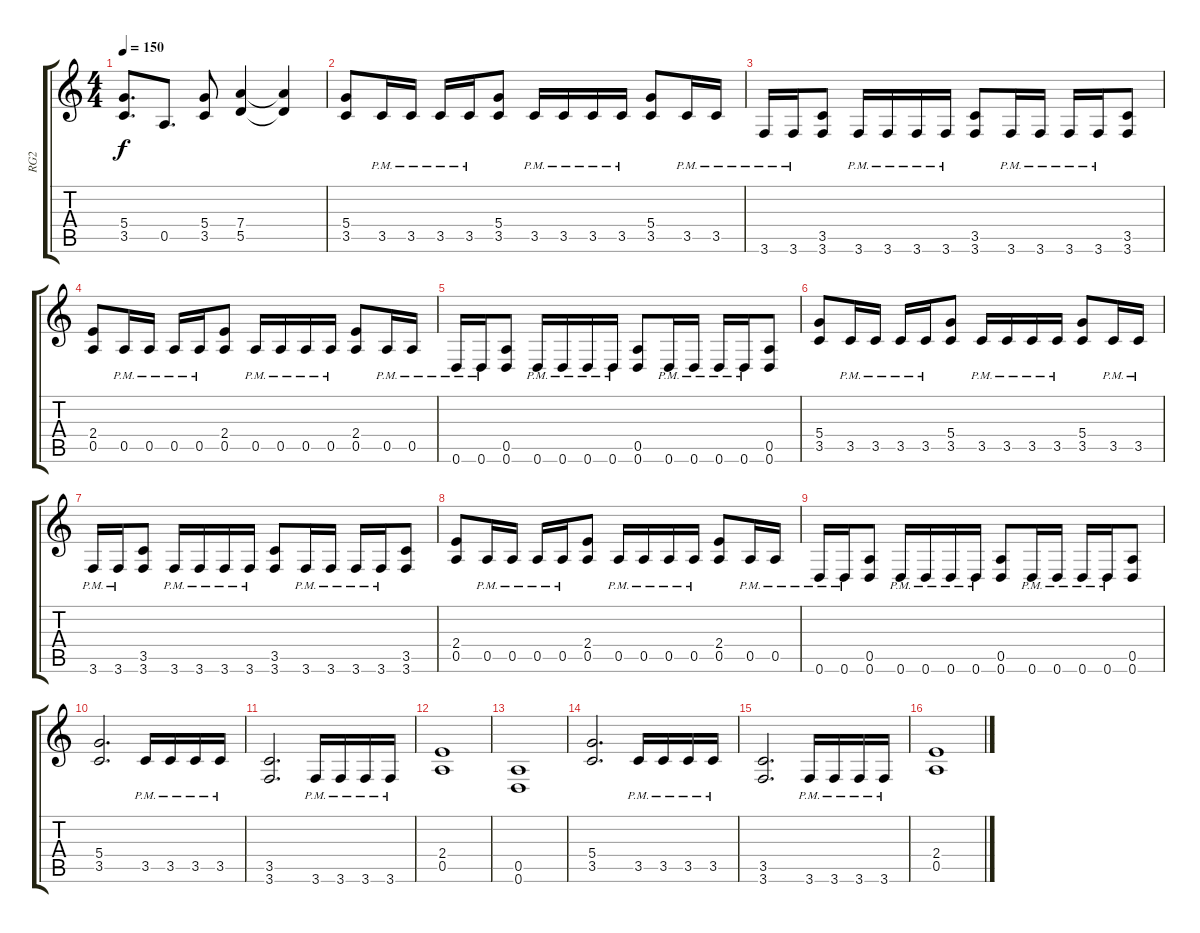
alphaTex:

\track ("RG2" "RG2") {instrument distortionguitar}
\staff {score tabs}
\tuning (E4 B3 G3 D3 A2 D2) {hide}
\ts (4 4)
\tempo 150
\clef g2
\ks c
(5.4 3.5).8{d dy f} 0.5.8{d} (5.4 3.5).8 (7.4 5.5).4 (7.4{t} 5.5{t}).4 |
(5.4 3.5).8 3.5{pm}.16 3.5{pm}.16 3.5{pm}.16 3.5{pm}.16 (5.4 3.5).8 3.5{pm}.16 3.5{pm}.16 3.5{pm}.16 3.5{pm}.16 (5.4 3.5).8 3.5{pm}.16 3.5{pm}.16 |
3.6{pm}.16 3.6{pm}.16 (3.5 3.6).8 3.6{pm}.16 3.6{pm}.16 3.6{pm}.16 3.6{pm}.16 (3.5 3.6).8 3.6{pm}.16 3.6{pm}.16 3.6{pm}.16 3.6{pm}.16 (3.5 3.6).8 |
(2.4 0.5).8 0.5{pm}.16 0.5{pm}.16 0.5{pm}.16 0.5{pm}.16 (2.4 0.5).8 0.5{pm}.16 0.5{pm}.16 0.5{pm}.16 0.5{pm}.16 (2.4 0.5).8 0.5{pm}.16 0.5{pm}.16 |
0.6{pm}.16 0.6{pm}.16 (0.5 0.6).8 0.6{pm}.16 0.6{pm}.16 0.6{pm}.16 0.6{pm}.16 (0.5 0.6).8 0.6{pm}.16 0.6{pm}.16 0.6{pm}.16 0.6{pm}.16 (0.5 0.6).8 |
(5.4 3.5).8 3.5{pm}.16 3.5{pm}.16 3.5{pm}.16 3.5{pm}.16 (5.4 3.5).8 3.5{pm}.16 3.5{pm}.16 3.5{pm}.16 3.5{pm}.16 (5.4 3.5).8 3.5{pm}.16 3.5{pm}.16 |
3.6{pm}.16 3.6{pm}.16 (3.5 3.6).8 3.6{pm}.16 3.6{pm}.16 3.6{pm}.16 3.6{pm}.16 (3.5 3.6).8 3.6{pm}.16 3.6{pm}.16 3.6{pm}.16 3.6{pm}.16 (3.5 3.6).8 |
(2.4 0.5).8 0.5{pm}.16 0.5{pm}.16 0.5{pm}.16 0.5{pm}.16 (2.4 0.5).8 0.5{pm}.16 0.5{pm}.16 0.5{pm}.16 0.5{pm}.16 (2.4 0.5).8 0.5{pm}.16 0.5{pm}.16 |
0.6{pm}.16 0.6{pm}.16 (0.5 0.6).8 0.6{pm}.16 0.6{pm}.16 0.6{pm}.16 0.6{pm}.16 (0.5 0.6).8 0.6{pm}.16 0.6{pm}.16 0.6{pm}.16 0.6{pm}.16 (0.5 0.6).8 |
(5.4 3.5).2{d} 3.5{pm}.16 3.5{pm}.16 3.5{pm}.16 3.5{pm}.16 |
(3.5 3.6).2{d} 3.6{pm}.16 3.6{pm}.16 3.6{pm}.16 3.6{pm}.16 |
(2.4 0.5).1 |
(0.5 0.6).1 |
(5.4 3.5).2{d} 3.5{pm}.16 3.5{pm}.16 3.5{pm}.16 3.5{pm}.16 |
(3.5 3.6).2{d} 3.6{pm}.16 3.6{pm}.16 3.6{pm}.16 3.6{pm}.16 |
(2.4 0.5).1
